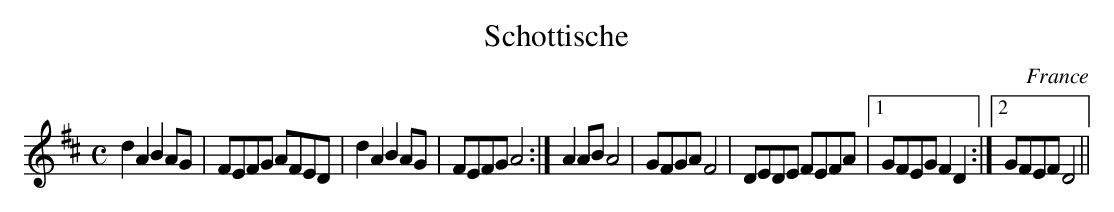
X:1
T:Schottische
M:C
O:France
K:D
d2 A2 B2 AG| FEFG AFED|d2 A2 B2 AG| FEFG A4:|\
A2 AB A4| GFGA F4| DEDE  FEFA |1 GFEG F2 D2 :|2 GFEF D4||
